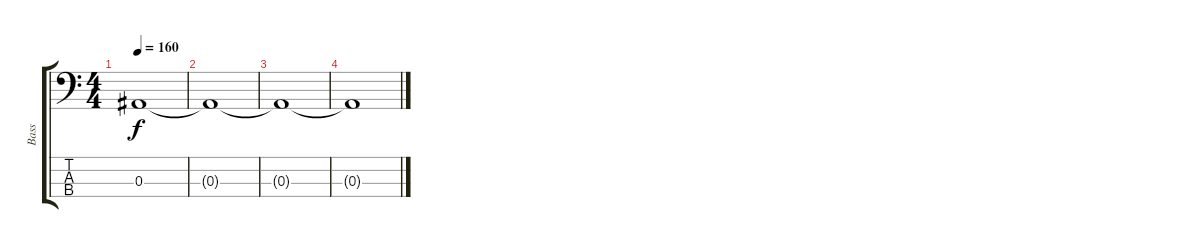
\track ("Bass" "Bass") {instrument electricbassfinger}
\staff {score tabs}
\tuning (Ab2 Eb2 Bb1 F1) {hide}
\ts (4 4)
\section ("" "")
\tempo 160
\clef f4
\ks c
0.3.1{dy f} |
0.3{t}.1 |
0.3{t}.1{volume 9} |
0.3{t}.1{volume 0}
